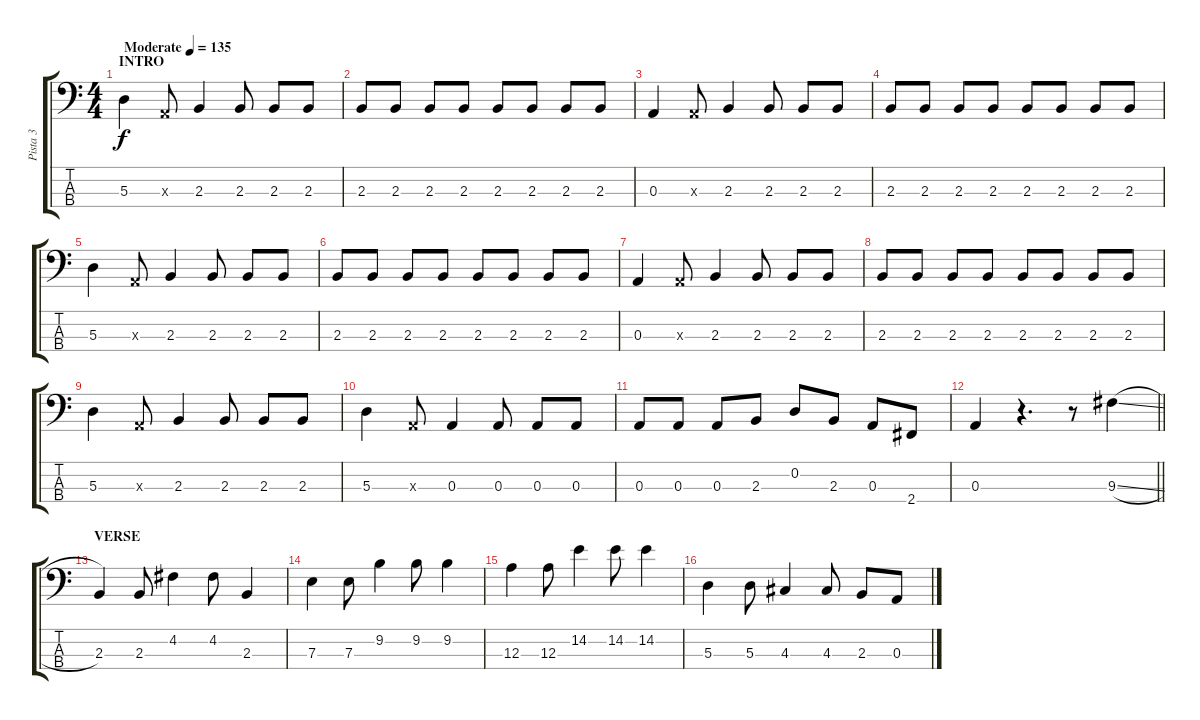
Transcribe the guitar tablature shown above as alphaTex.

\track ("Pista 3" "Pista 3") {instrument electricbassfinger}
\staff {score tabs}
\tuning (G2 D2 A1 E1) {hide}
\ts (4 4)
\section ("" "INTRO")
\tempo (135 "Moderate")
\clef f4
\ks c
5.3.4{dy f instrument electricbassfinger} 0.3{x}.8 2.3.4 2.3.8 2.3.8 2.3.8 |
2.3.8 2.3.8 2.3.8 2.3.8 2.3.8 2.3.8 2.3.8 2.3.8 |
0.3.4 0.3{x}.8 2.3.4 2.3.8 2.3.8 2.3.8 |
2.3.8 2.3.8 2.3.8 2.3.8 2.3.8 2.3.8 2.3.8 2.3.8 |
5.3.4 0.3{x}.8 2.3.4 2.3.8 2.3.8 2.3.8 |
2.3.8 2.3.8 2.3.8 2.3.8 2.3.8 2.3.8 2.3.8 2.3.8 |
0.3.4 0.3{x}.8 2.3.4 2.3.8 2.3.8 2.3.8 |
2.3.8 2.3.8 2.3.8 2.3.8 2.3.8 2.3.8 2.3.8 2.3.8 |
5.3.4 0.3{x}.8 2.3.4 2.3.8 2.3.8 2.3.8 |
5.3.4 0.3{x}.8 0.3.4 0.3.8 0.3.8 0.3.8 |
0.3.8 0.3.8 0.3.8 2.3.8 0.2.8 2.3.8 0.3.8 2.4.8 |
\barLineRight lightlight
0.3.4 r.4{d} r.8 9.3{sl}.4 |
\section ("" "VERSE")
2.3.4 2.3.8 4.2.4 4.2.8 2.3.4 |
7.3.4 7.3.8 9.2.4 9.2.8 9.2.4 |
12.3.4 12.3.8 14.2.4 14.2.8 14.2.4 |
5.3.4 5.3.8 4.3.4 4.3.8 2.3.8 0.3.8
